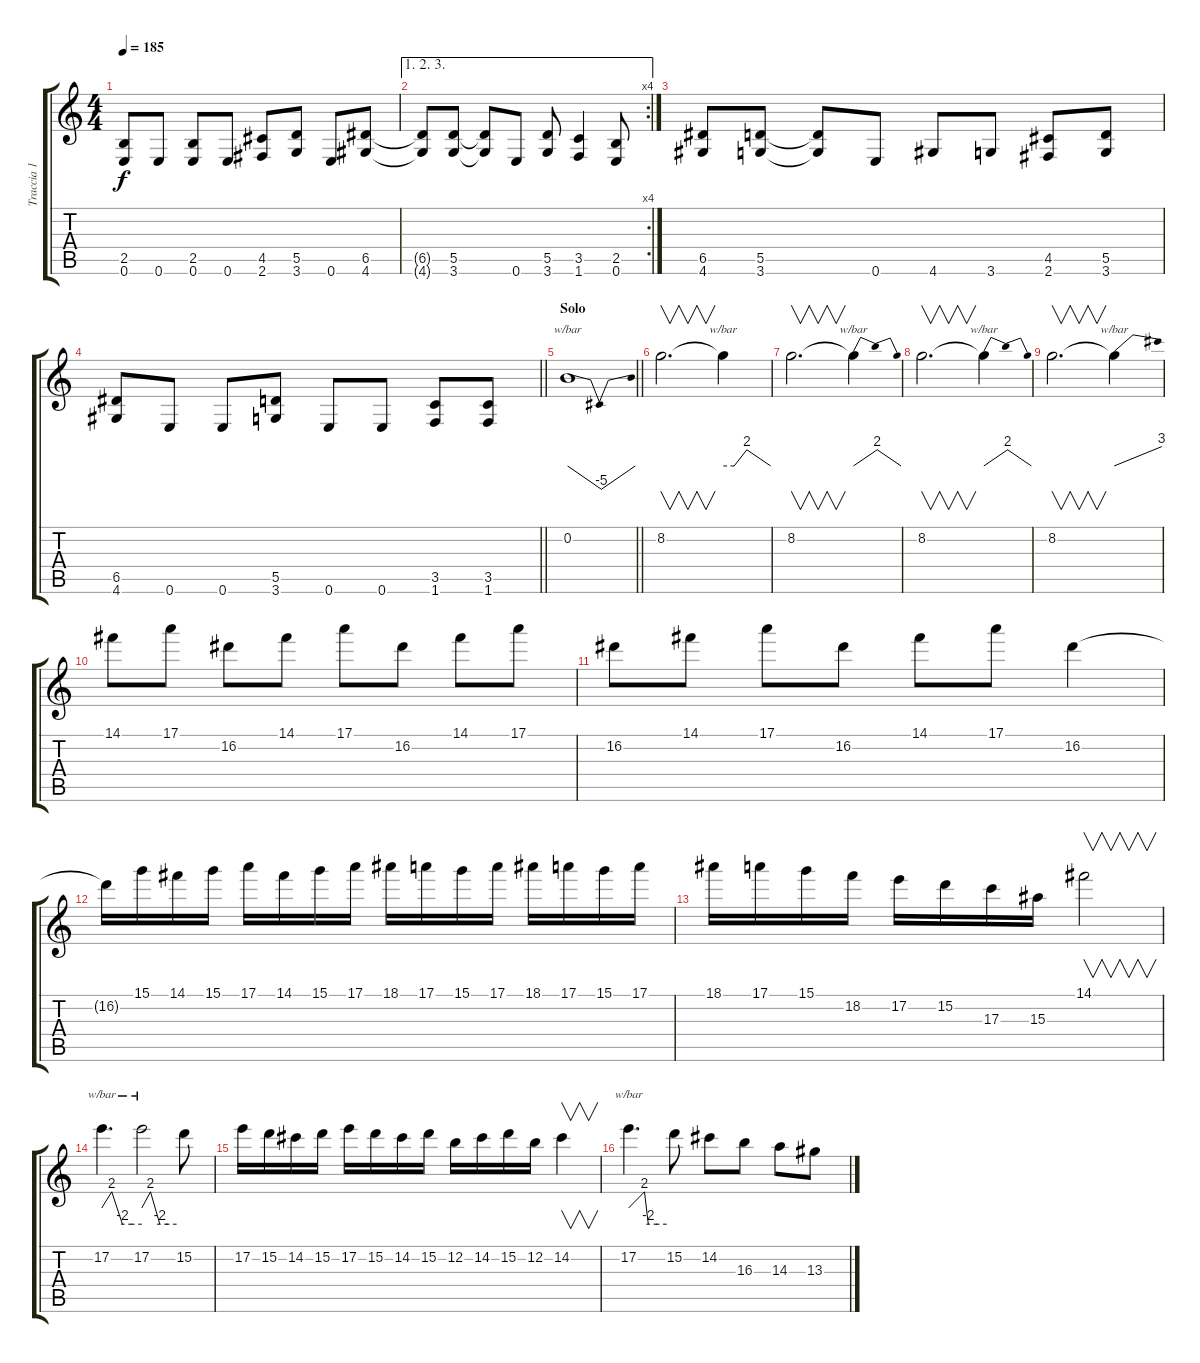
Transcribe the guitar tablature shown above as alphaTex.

\track ("Traccia 1" "Traccia 1") {instrument distortionguitar}
\staff {score tabs}
\tuning (E4 B3 G3 D3 A2 E2) {hide}
\ts (4 4)
\tempo 185
\clef g2
\ks c
(2.5{t} 0.6{t}).8{dy f} 0.6.8 (2.5 0.6).8 0.6.8 (4.5 2.6).8 (5.5 3.6).8 0.6.8 (6.5 4.6).8 |
\ae (1 2 3)
\rc 4
(6.5{t} 4.6{t}).8 (5.5 3.6).8 (5.5{t} 3.6{t}).8 0.6.8 (5.5 3.6).8 (3.5 1.6).4 (2.5 0.6).8 |
(6.5 4.6).8 (5.5 3.6).8 (5.5{t} 3.6{t}).8 0.6.8 4.6.8 3.6.8 (4.5 2.6).8 (5.5 3.6).8 |
\barLineRight lightlight
(6.5 4.6).8 0.6.8 0.6.8 (5.5 3.6).8 0.6.8 0.6.8 (3.5 1.6).8 (3.5 1.6).8 |
\section ("" "Solo")
\barLineRight lightlight
0.2.1{tbe (dip default 0 0 5 -20 15 -20 60 0)} |
8.2.2{v d} 8.2{t}.4{tbe (custom default 0 0 14 0 30 8 60 0)} |
8.2.2{v d} 8.2{t}.4{tbe (dip default 0 0 30 8 60 0)} |
8.2.2{v d} 8.2{t}.4{tbe (dip default 0 0 30 8 60 0)} |
8.2.2{v d} 8.2{t}.4{tbe (dive default 0 0 60 12)} |
14.1.8 17.1.8 16.2.8 14.1.8 17.1.8 16.2.8 14.1.8 17.1.8 |
16.2.8 14.1.8 17.1.8 16.2.8 14.1.8 17.1.8 16.2.4 |
16.2{t}.16 15.1.16 14.1.16 15.1.16 17.1.16 14.1.16 15.1.16 17.1.16 18.1.16 17.1.16 15.1.16 17.1.16 18.1.16 17.1.16 15.1.16 17.1.16 |
18.1.16 17.1.16 15.1.16 18.2.16 17.2.16 15.2.16 17.3.16 15.3.16 14.1.2{v} |
17.2.4{d tbe (custom default 0 0 15 8 31 -8 45 -8 60 -8)} 17.2.2{tbe (custom default 0 0 15 8 31 -8 45 -8 60 -8)} 15.2.8 |
17.2.16 15.2.16 14.2.16 15.2.16 17.2.16 15.2.16 14.2.16 15.2.16 12.2.16 14.2.16 15.2.16 12.2.16 14.2.4{v} |
17.2.4{d tbe (custom default 0 0 25 8 31 -8 45 -8 60 -8)} 15.2.8 14.2.8 16.3.8 14.3.8 13.3.8
